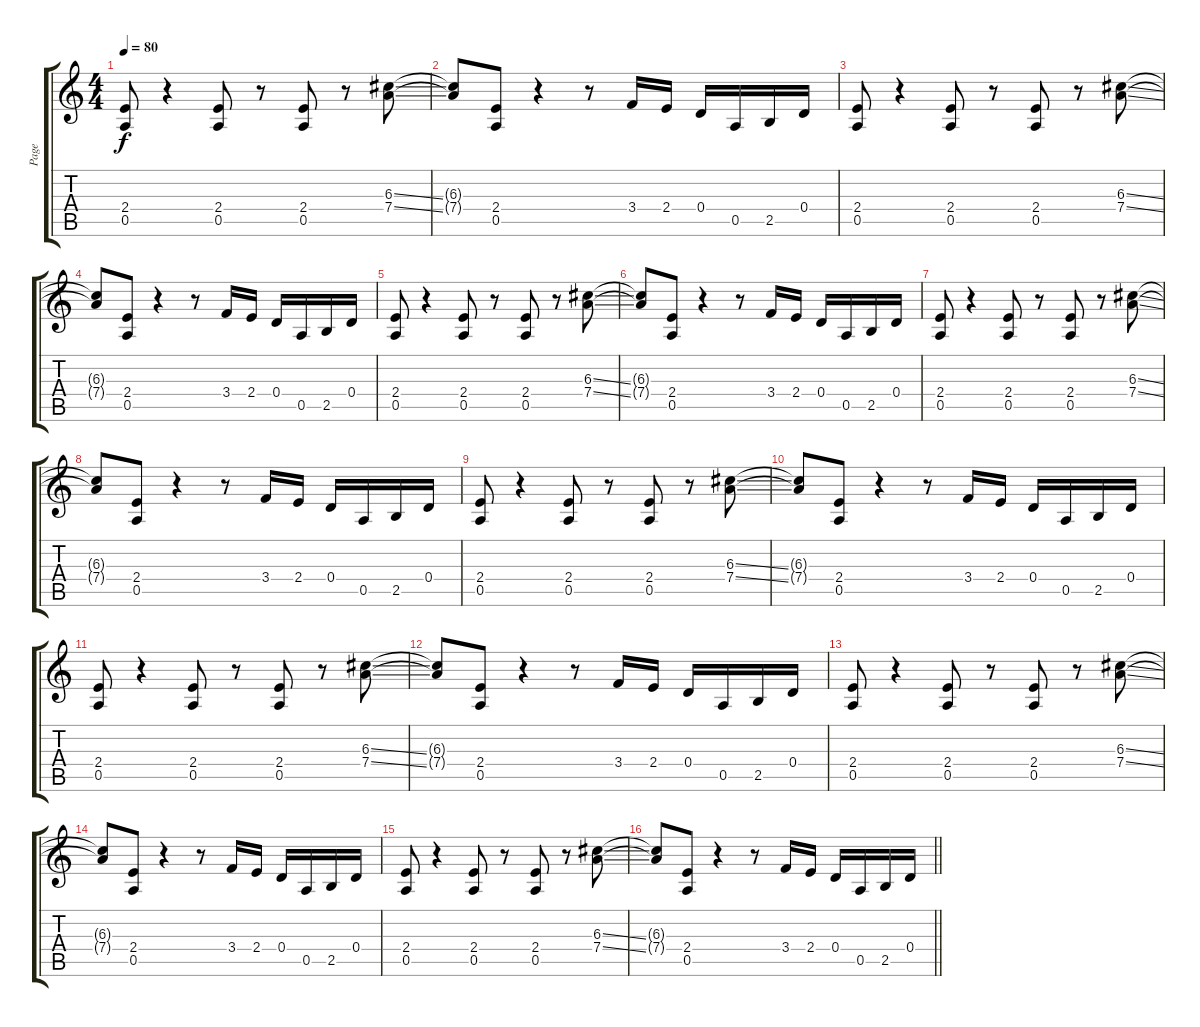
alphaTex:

\track ("Page " "Page ") {instrument overdrivenguitar}
\staff {score tabs}
\tuning (D4 A3 G3 D3 A2 D2) {hide}
\ts (4 4)
\tempo 80
\clef g2
\ks c
(2.4 0.5).8{dy f} r.4 (2.4 0.5).8 r.8 (2.4 0.5).8 r.8 (6.3{ss} 7.4{ss}).8 |
(6.3{t} 7.4{t}).8 (2.4 0.5).8 r.4 r.8 3.4.16 2.4.16 0.4.16 0.5.16 2.5.16 0.4.16 |
(2.4 0.5).8 r.4 (2.4 0.5).8 r.8 (2.4 0.5).8 r.8 (6.3{ss} 7.4{ss}).8 |
(6.3{t} 7.4{t}).8 (2.4 0.5).8 r.4 r.8 3.4.16 2.4.16 0.4.16 0.5.16 2.5.16 0.4.16 |
(2.4 0.5).8 r.4 (2.4 0.5).8 r.8 (2.4 0.5).8 r.8 (6.3{ss} 7.4{ss}).8 |
(6.3{t} 7.4{t}).8 (2.4 0.5).8 r.4 r.8 3.4.16 2.4.16 0.4.16 0.5.16 2.5.16 0.4.16 |
(2.4 0.5).8 r.4 (2.4 0.5).8 r.8 (2.4 0.5).8 r.8 (6.3{ss} 7.4{ss}).8 |
(6.3{t} 7.4{t}).8 (2.4 0.5).8 r.4 r.8 3.4.16 2.4.16 0.4.16 0.5.16 2.5.16 0.4.16 |
(2.4 0.5).8 r.4 (2.4 0.5).8 r.8 (2.4 0.5).8 r.8 (6.3{ss} 7.4{ss}).8 |
(6.3{t} 7.4{t}).8 (2.4 0.5).8 r.4 r.8 3.4.16 2.4.16 0.4.16 0.5.16 2.5.16 0.4.16 |
(2.4 0.5).8 r.4 (2.4 0.5).8 r.8 (2.4 0.5).8 r.8 (6.3{ss} 7.4{ss}).8 |
(6.3{t} 7.4{t}).8 (2.4 0.5).8 r.4 r.8 3.4.16 2.4.16 0.4.16 0.5.16 2.5.16 0.4.16 |
(2.4 0.5).8 r.4 (2.4 0.5).8 r.8 (2.4 0.5).8 r.8 (6.3{ss} 7.4{ss}).8 |
(6.3{t} 7.4{t}).8 (2.4 0.5).8 r.4 r.8 3.4.16 2.4.16 0.4.16 0.5.16 2.5.16 0.4.16 |
(2.4 0.5).8 r.4 (2.4 0.5).8 r.8 (2.4 0.5).8 r.8 (6.3{ss} 7.4{ss}).8 |
\barLineRight lightlight
(6.3{t} 7.4{t}).8 (2.4 0.5).8 r.4 r.8 3.4.16 2.4.16 0.4.16 0.5.16 2.5.16 0.4.16
